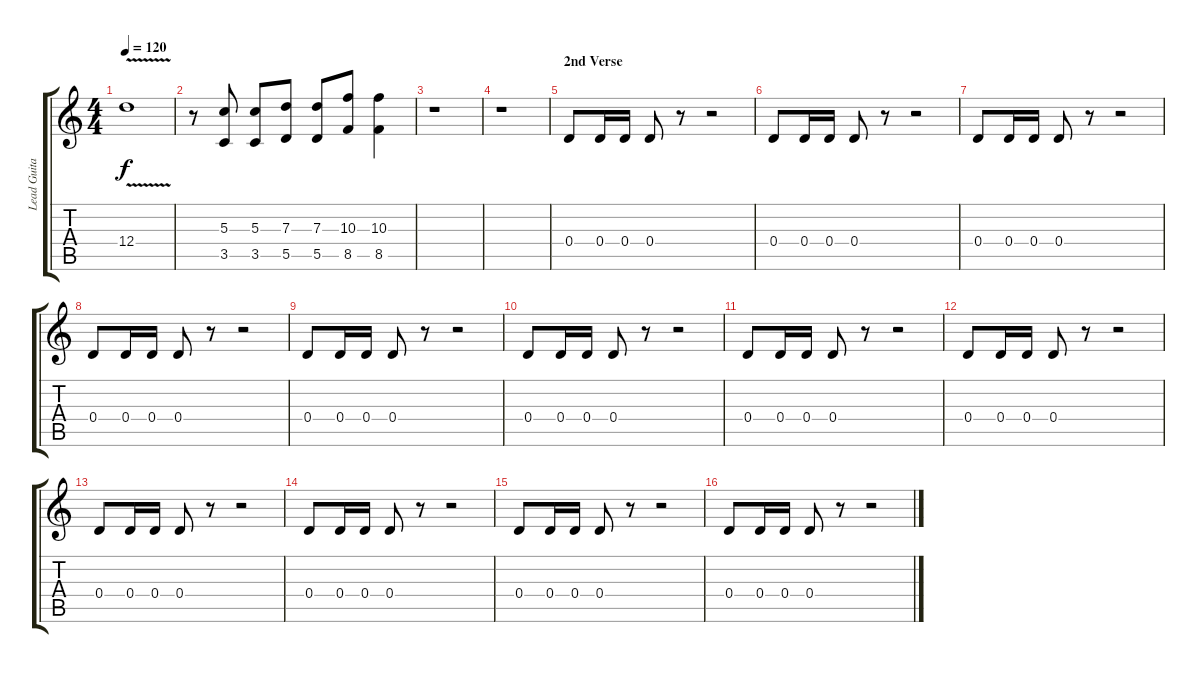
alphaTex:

\track ("Lead Guitar" "Lead Guita") {instrument overdrivenguitar}
\staff {score tabs}
\tuning (E4 B3 G3 D3 A2 E2) {hide}
\ts (4 4)
\tempo 120
\clef g2
\ks c
12.4{v}.1{dy f} |
r.8 (5.3 3.5).8 (5.3 3.5).8 (7.3 5.5).8 (7.3 5.5).8 (10.3 8.5).8 (10.3 8.5).4 |
r.1 |
r.1 |
\section ("" "2nd Verse")
0.4.8 0.4.16 0.4.16 0.4.8 r.8 r.2 |
0.4.8 0.4.16 0.4.16 0.4.8 r.8 r.2 |
0.4.8 0.4.16 0.4.16 0.4.8 r.8 r.2 |
0.4.8 0.4.16 0.4.16 0.4.8 r.8 r.2 |
0.4.8 0.4.16 0.4.16 0.4.8 r.8 r.2 |
0.4.8 0.4.16 0.4.16 0.4.8 r.8 r.2 |
0.4.8 0.4.16 0.4.16 0.4.8 r.8 r.2 |
0.4.8 0.4.16 0.4.16 0.4.8 r.8 r.2 |
0.4.8 0.4.16 0.4.16 0.4.8 r.8 r.2 |
0.4.8 0.4.16 0.4.16 0.4.8 r.8 r.2 |
0.4.8 0.4.16 0.4.16 0.4.8 r.8 r.2 |
0.4.8 0.4.16 0.4.16 0.4.8 r.8 r.2
